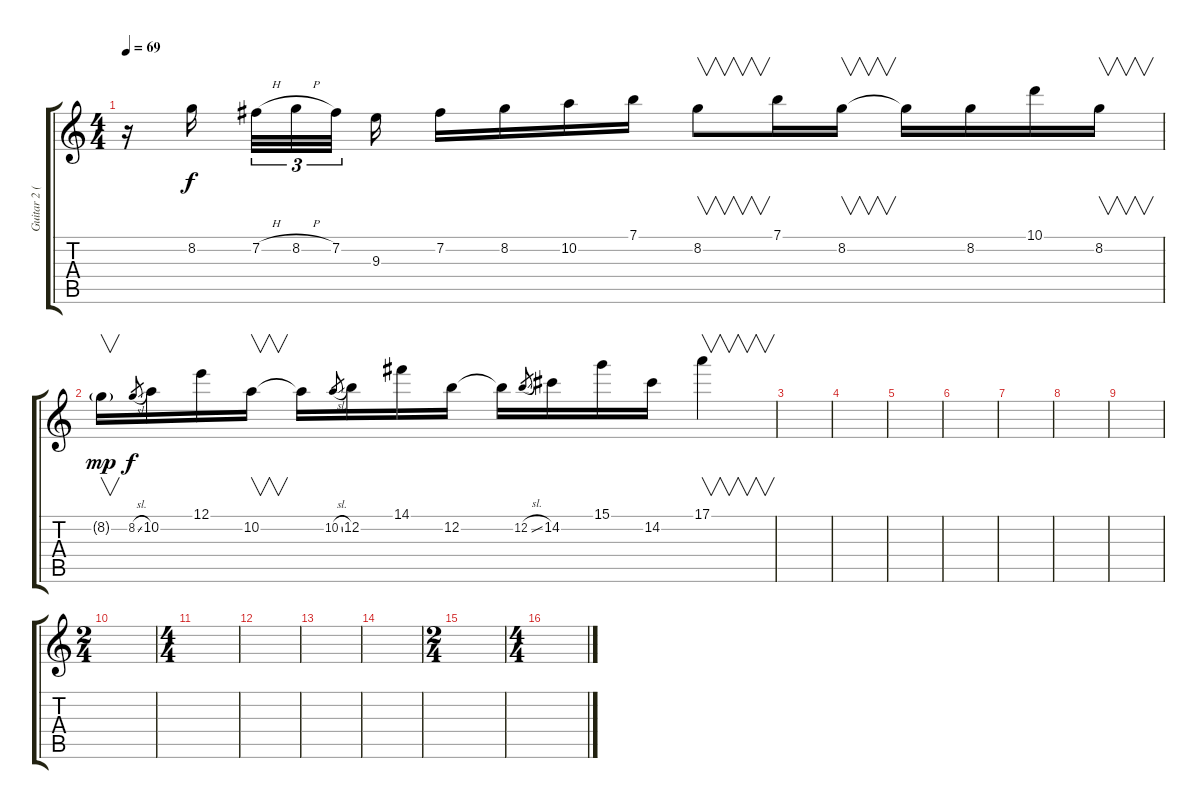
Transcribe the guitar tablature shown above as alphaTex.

\track ("Guitar 2 (Clean)" "Guitar 2 (") {instrument electricguitarclean}
\staff {score tabs}
\tuning (E4 B3 G3 D3 A2 E2) {hide}
\ts (4 4)
\tempo 69
\clef g2
\ks c
r.16{dy f} 8.2.16 7.2{h}.32{tu (3 2)} 8.2{h}.32{tu (3 2)} 7.2.32{tu (3 2)} 9.3.16 7.2.16 8.2.16 10.2.16 7.1.16 8.2.8{v} 7.1.16 8.2.16{v} 8.2{t}.16 8.2.16 10.1.16 8.2.16{v} |
8.2{g}.16{v dy mp} 8.2{sl}.8{gr dy f} 10.2.16 12.1.16 10.2.16{v} 10.2{t}.16 10.2{sl}.8{gr} 12.2.16 14.1.16 12.2.16 12.2{t}.16 12.2{sl}.8{gr} 14.2.16 15.1.16 14.2.16 17.1.4{v} |
|
|
|
|
|
|
|
\ts (2 4)
|
\ts (4 4)
|
|
|
|
\ts (2 4)
|
\ts (4 4)
